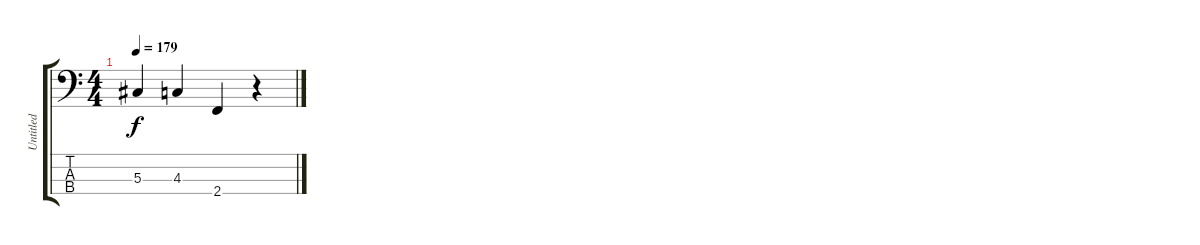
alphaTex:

\track ("Untitled" "Untitled") {instrument electricbassfinger}
\staff {score tabs}
\tuning (Gb2 Db2 Ab1 Eb1) {hide}
\ts (4 4)
\tempo 179
\clef f4
\ks c
5.3.4{dy f} 4.3.4 2.4.4 r.4
